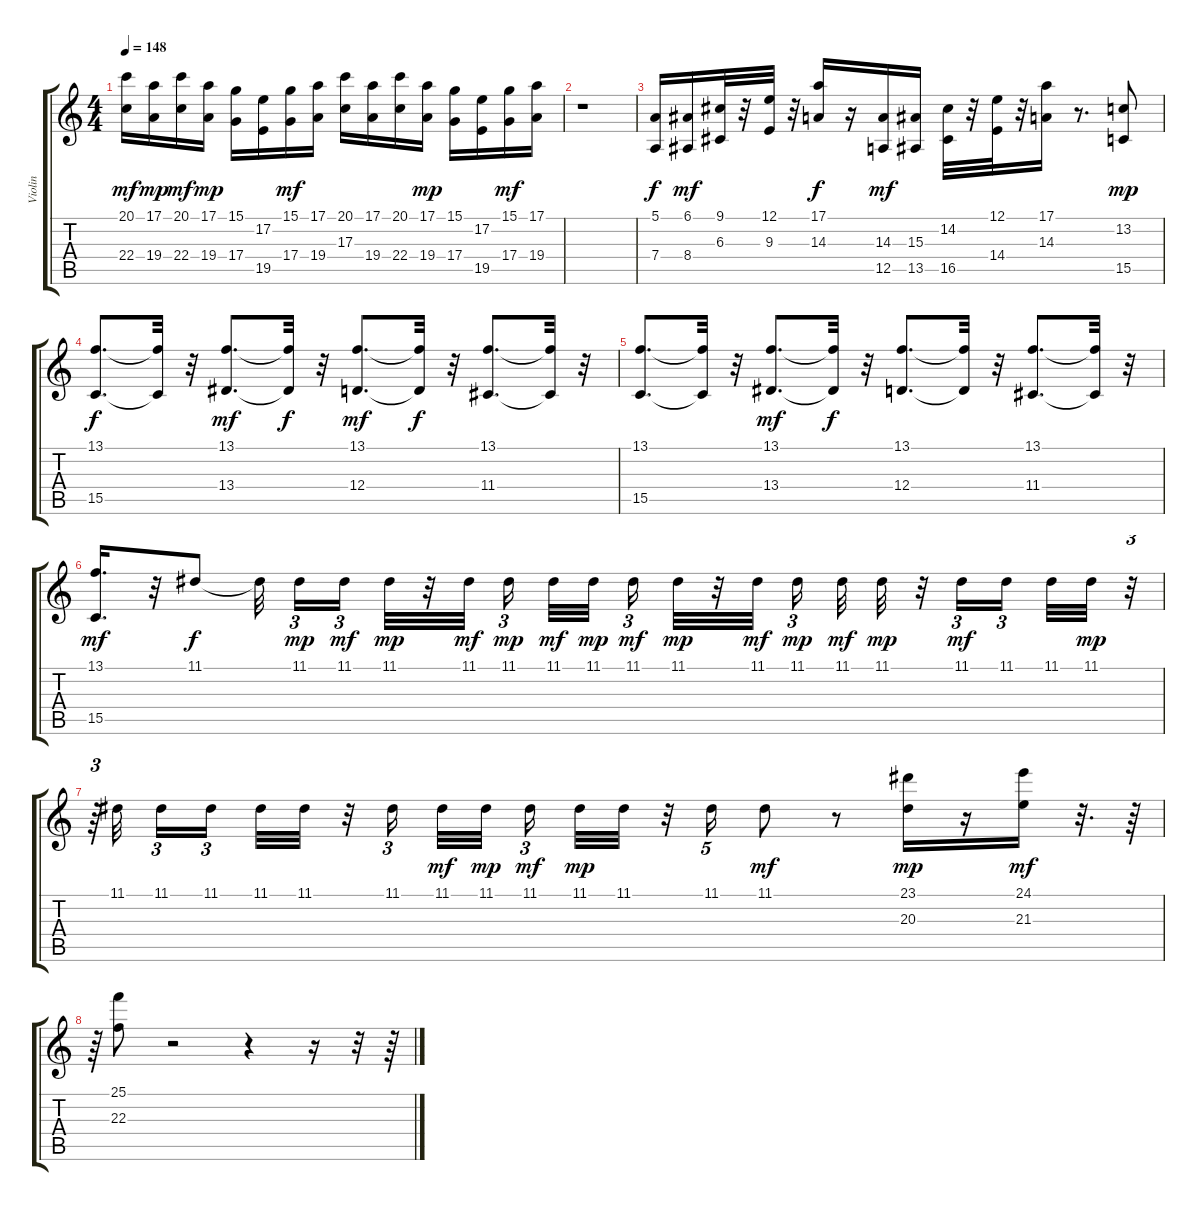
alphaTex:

\track ("Violin" "Violin") {instrument stringensemble1}
\staff {score tabs}
\tuning (E4 B3 G3 D3 A2 E2) {hide}
\ts (4 4)
\tempo 148
\clef g2
\ks c
(20.1 22.4).16{dy mf} (17.1 19.4).16{dy mp} (20.1 22.4).16{dy mf} (17.1 19.4).16{dy mp} (15.1 17.4).16 (17.2 19.5).16 (15.1 17.4).16{dy mf} (17.1 19.4).16 (20.1 17.3).16 (17.1 19.4).16 (20.1 22.4).16 (17.1 19.4).16{dy mp} (15.1 17.4).16 (17.2 19.5).16 (15.1 17.4).16{dy mf} (17.1 19.4).16 |
r.1 |
(5.1 7.4).16{dy f} (6.1 8.4).16{dy mf} (9.1 6.3).32 r.32 (12.1 9.3).32 r.32 (17.1 14.3).16{dy f} r.16 (14.3 12.5).16{dy mf} (15.3 13.5).16 (14.2 16.5).32 r.32 (12.1 14.4).32 r.32 (17.1 14.3).16 r.8{d} (13.2 15.5).8{dy mp} |
(13.1 15.5).8{d dy f} (13.1{t} 15.5{t}).32 r.32 (13.1 13.4).8{d dy mf} (13.1{t} 13.4{t}).32{dy f} r.32 (13.1 12.4).8{d dy mf} (13.1{t} 12.4{t}).32{dy f} r.32 (13.1 11.4).8{d} (13.1{t} 11.4{t}).32 r.32 |
(13.1 15.5).8{d} (13.1{t} 15.5{t}).32 r.32 (13.1 13.4).8{d dy mf} (13.1{t} 13.4{t}).32{dy f} r.32 (13.1 12.4).8{d} (13.1{t} 12.4{t}).32 r.32 (13.1 11.4).8{d} (13.1{t} 11.4{t}).32 r.32 |
(13.1 15.5).16{d dy mf} r.32 11.1.8{dy f} 11.1{t}.32 11.1.16{tu (3 2) dy mp} 11.1.16{tu (3 2) dy mf} 11.1.32{dy mp} r.32 11.1.32{dy mf} 11.1.16{tu (3 2) dy mp} 11.1.32{dy mf} 11.1.32{dy mp} 11.1.16{tu (3 2) dy mf} 11.1.32{dy mp} r.32 11.1.32{dy mf} 11.1.16{tu (3 2) dy mp} 11.1.32{dy mf} 11.1.32{dy mp} r.32 11.1.16{tu (3 2) dy mf} 11.1.16{tu (3 2)} 11.1.32 11.1.32{dy mp} r.32{tu (3 2)} |
r.64{tu (3 2)} 11.1.32 11.1.16{tu (3 2)} 11.1.16{tu (3 2)} 11.1.32 11.1.32 r.32 11.1.16{tu (3 2)} 11.1.32{dy mf} 11.1.32{dy mp} 11.1.16{tu (3 2) dy mf} 11.1.32{dy mp} 11.1.32 r.32 11.1.16{tu (5 4)} 11.1.8{dy mf} r.8 (23.1 20.3).16{dy mp} r.16 (24.1 21.3).16{dy mf} r.32{d} r.64 |
r.64 (25.1 22.3).8 r.2 r.4 r.16 r.32 r.64
